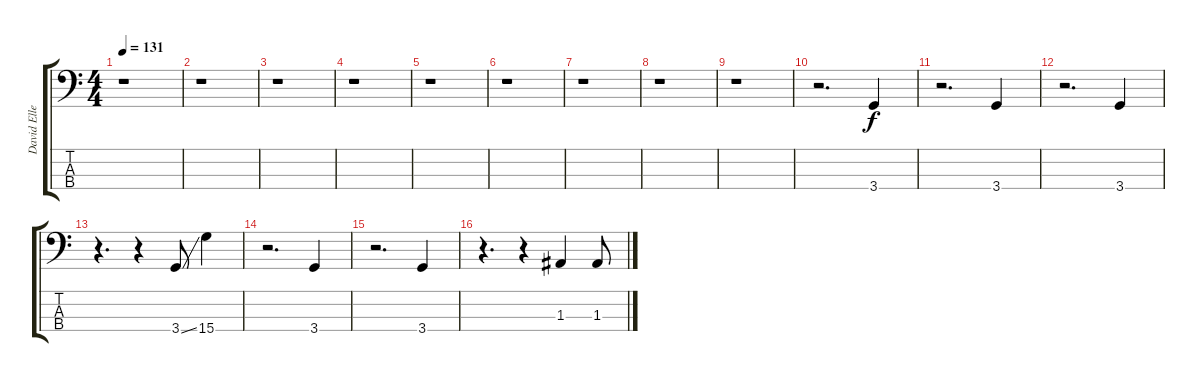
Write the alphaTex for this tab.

\track ("David Ellefson" "David Elle") {instrument electricbasspick}
\staff {score tabs}
\tuning (G2 D2 A1 E1) {hide}
\ts (4 4)
\tempo 131
\clef f4
\ks c
r.1{dy f instrument electricbasspick} |
r.1 |
r.1 |
r.1 |
r.1 |
r.1 |
r.1 |
r.1 |
r.1 |
r.2{d} 3.4.4 |
r.2{d} 3.4.4 |
r.2{d} 3.4.4 |
r.4{d} r.4 3.4{ss}.8 15.4.4 |
r.2{d} 3.4.4 |
r.2{d} 3.4.4 |
r.4{d} r.4 1.3.4 1.3.8
